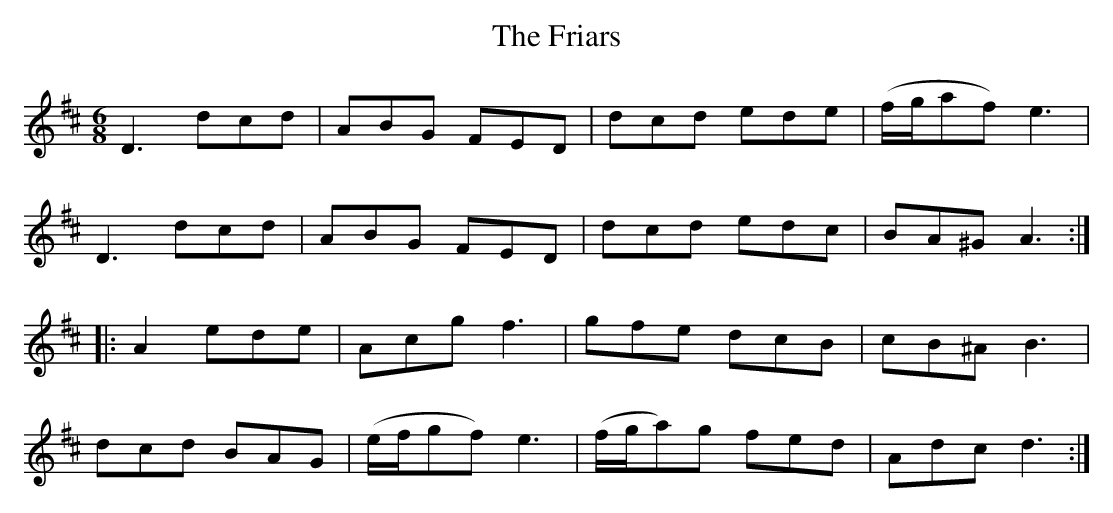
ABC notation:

X:1
T:Friars, The
M:6/8
L:1/8
K:D
D3 dcd|ABG FED|dcd ede|(f/g/af) e3|
D3 dcd|ABG FED|dcd edc|BA^G A3:|
|:A2 ede|Acg f3|gfe dcB|cB^A B3|
dcd BAG|(e/f/gf) e3|(f/g/a)g fed|Adc d3:|]
